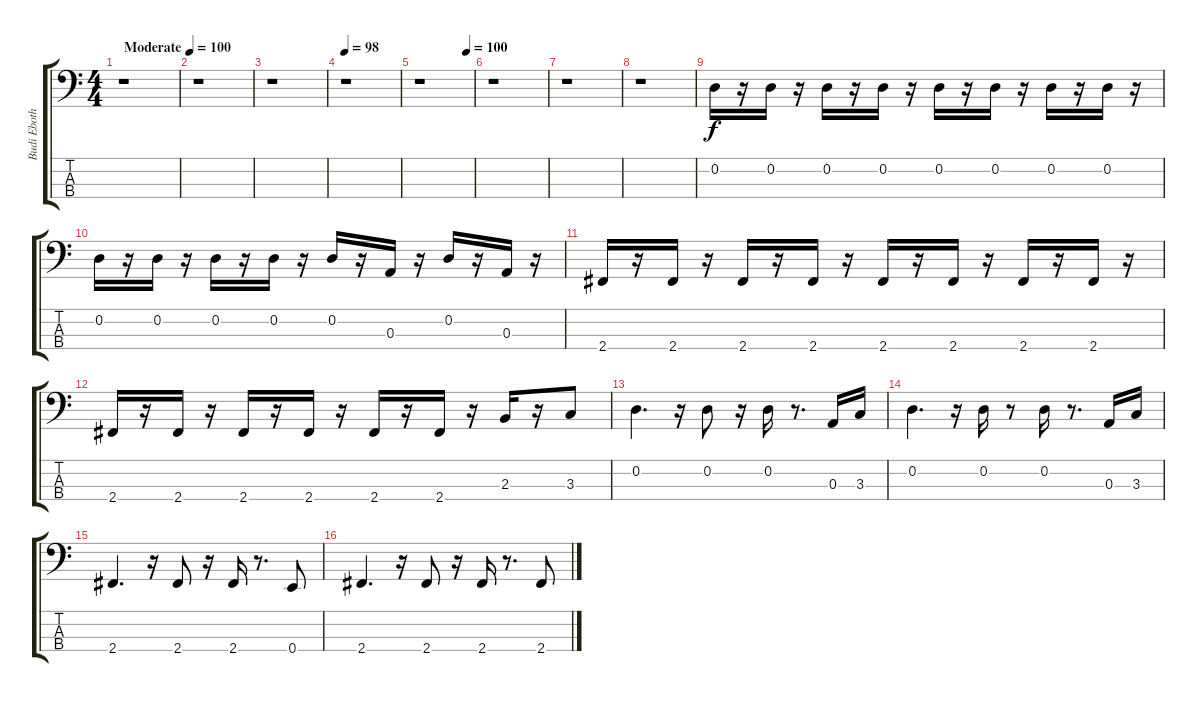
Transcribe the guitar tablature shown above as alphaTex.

\track ("Budi Eboth" "Budi Eboth") {instrument electricbassfinger}
\staff {score tabs}
\tuning (G2 D2 A1 E1) {hide}
\ts (4 4)
\tempo (100 "Moderate")
\clef f4
\ks c
r.1{dy f instrument electricbassfinger} |
r.1 |
r.1 |
\tempo 98
r.1 |
\tempo (100 0.875)
r.1 |
r.1 |
r.1 |
r.1 |
0.2.16{volume 12} r.16 0.2.16 r.16 0.2.16 r.16 0.2.16 r.16 0.2.16 r.16 0.2.16 r.16 0.2.16 r.16 0.2.16 r.16 |
0.2.16 r.16 0.2.16 r.16 0.2.16 r.16 0.2.16 r.16 0.2.16 r.16 0.3.16 r.16 0.2.16 r.16 0.3.16 r.16 |
2.4.16 r.16 2.4.16 r.16 2.4.16 r.16 2.4.16 r.16 2.4.16 r.16 2.4.16 r.16 2.4.16 r.16 2.4.16 r.16 |
2.4.16 r.16 2.4.16 r.16 2.4.16 r.16 2.4.16 r.16 2.4.16 r.16 2.4.16 r.16 2.3.16 r.16 3.3.8 |
0.2.4{d} r.16 0.2.8 r.16 0.2.16 r.8{d} 0.3.16 3.3.16 |
0.2.4{d} r.16 0.2.16 r.8 0.2.16 r.8{d} 0.3.16 3.3.16 |
2.4.4{d} r.16 2.4.8 r.16 2.4.16 r.8{d} 0.4.8 |
2.4.4{d} r.16 2.4.8 r.16 2.4.16 r.8{d} 2.4.8
